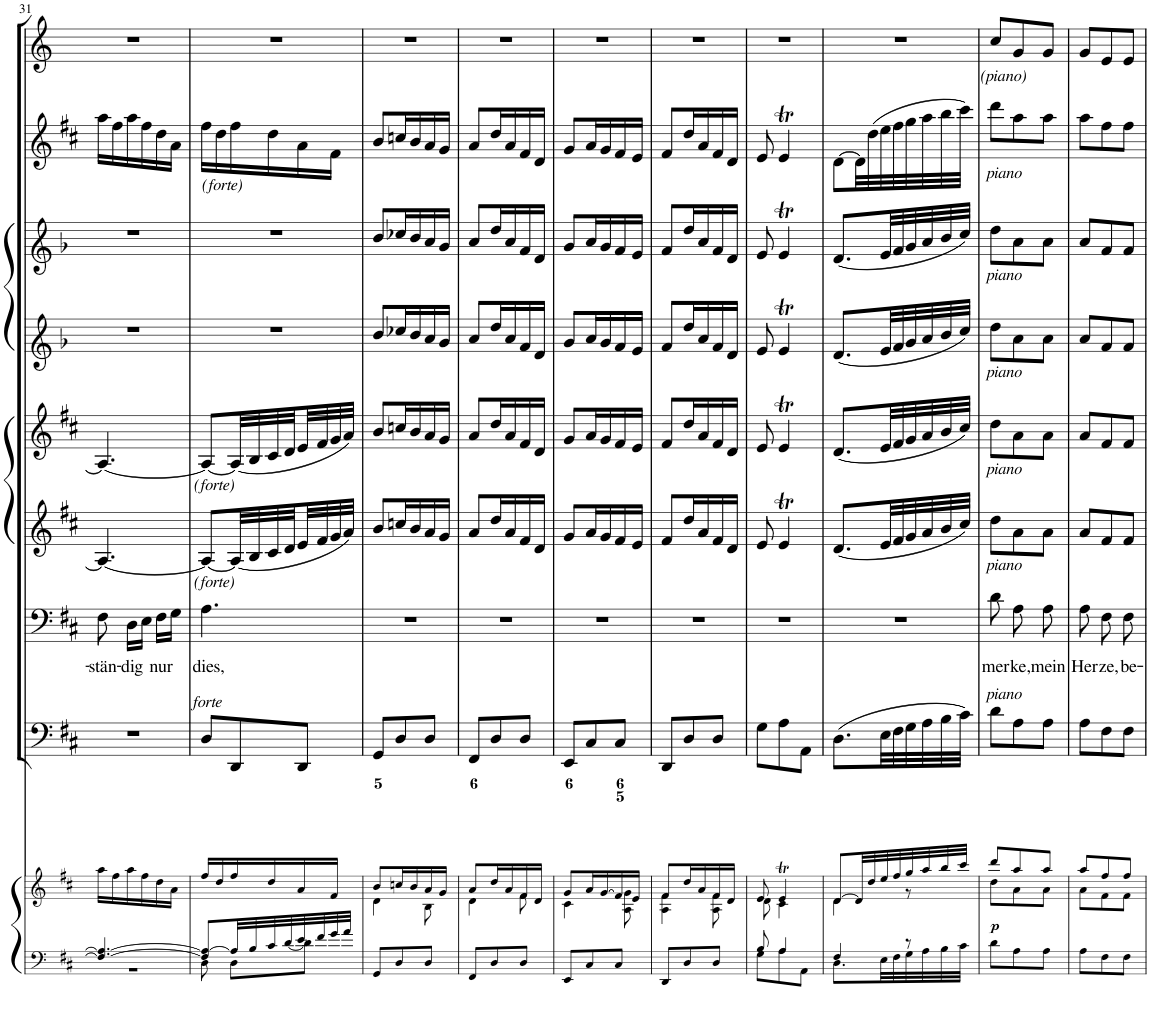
**kern	**kern	**dynam	**kern	**dynam	**kern	**text	**kern	**dynam	**kern	**dynam	**kern	**dynam	**kern	**dynam	**kern	**dynam	**kern	**dynam
*part9	*part9	*part9	*part8	*part8	*part7	*part7	*part6	*part6	*part5	*part5	*part4	*part4	*part3	*part3	*part2	*part2	*part1	*part1
*staff10	*staff9	*staff9/10	*staff8	*staff8	*staff7	*staff7	*staff6	*staff6	*staff5	*staff5	*staff4	*staff4	*staff3	*staff3	*staff2	*staff2	*staff1	*staff1
*I"Piano reduction	*	*	*I"Continuo	*	*I"Basso	*	*I"Violino II	*	*I"Violino I	*	*I"Oboe d'amore II	*	*I"Oboe d'amore I	*	*I"Flauto traverso	*	*I"Tromba	*
*I'Pno	*	*	*	*	*	*	*I'Vln	*	*I'Vln	*	*	*	*	*	*I'Fl	*	*	*
!!LO:PB:g=z
*clefF4	*clefG2	*	*clefF4	*	*clefF4	*	*clefG2	*	*clefG2	*	*clefG1	*	*clefG1	*	*clefG2	*	*clefG2	*
*	*	*	*	*	*	*	*	*	*	*	*Trd2c3	*	*Trd2c3	*	*	*	*Trd-1c-2	*
*k[f#c#]	*k[f#c#]	*	*k[f#c#]	*	*k[f#c#]	*	*k[f#c#]	*	*k[f#c#]	*	*k[b-]	*	*k[b-]	*	*k[f#c#]	*	*k[]	*
*M3/8	*M3/8	*	*M3/8	*	*M3/8	*	*M3/8	*	*M3/8	*	*M3/8	*	*M3/8	*	*M3/8	*	*M3/8	*
=31	=31	=31	=31	=31	=31	=31	=31	=31	=31	=31	=31	=31	=31	=31	=31	=31	=31	=31
*^	*	*	*	*	*	*	*	*	*	*	*	*	*	*	*	*	*	*
!	!	!	!	!	!	!	!LO:LY:b	!	!	!	!	!	!	!	!	!	!	!	!
4.F#/_ 4.A/_	4.r	16aa\LL	.	4.r	.	8F#\	-stän-	4.A/_	.	4.A/_	.	4.r	.	4.r	.	16aa\LL	.	4.r	.
.	.	16ff#\	.	.	.	.	.	.	.	.	.	.	.	.	.	16ff#\	.	.	.
!	!	!	!	!	!	!	!LO:LY:b	!	!	!	!	!	!	!	!	!	!	!	!
.	.	16aa\	.	.	.	16D\LL	-dig	.	.	.	.	.	.	.	.	16aa\	.	.	.
.	.	16ff#\	.	.	.	16E\JJ	.	.	.	.	.	.	.	.	.	16ff#\	.	.	.
!	!	!	!	!	!	!	!LO:LY:b	!	!	!	!	!	!	!	!	!	!	!	!
.	.	16dd\	.	.	.	16F#\LL	nur	.	.	.	.	.	.	.	.	16dd\	.	.	.
.	.	16a\JJ	.	.	.	16G\JJ	.	.	.	.	.	.	.	.	.	16a\JJ	.	.	.
=32	=32	=32	=32	=32	=32	=32	=32	=32	=32	=32	=32	=32	=32	=32	=32	=32	=32	=32	=32
!	!	!	!	!	!LO:DY:a	!	!LO:LY:b	!	!LO:DY:b	!	!LO:DY:b	!	!	!	!	!	!LO:DY:b	!	!
8F#/] 8A/_L	8D\	16ff#/LL	.	8D/L	other-dynamics	4.A\	dies,	8A/L_	other-dynamics	8A/L_	other-dynamics	4.r	.	4.r	.	16ff#\LL	other-dynamics	4.r	.
.	.	16dd/	.	.	.	.	.	.	.	.	.	.	.	.	.	16dd\	.	.	.
32A/LL]	8D\L	16ff#/	.	8DD/	.	.	.	(32A/LL]	.	(32A/LL]	.	.	.	.	.	16ff#\	.	.	.
32B/	.	.	.	.	.	.	.	32B/	.	32B/	.	.	.	.	.	.	.	.	.
32c#/	.	16dd/	.	.	.	.	.	32c#/	.	32c#/	.	.	.	.	.	16dd\	.	.	.
[<32d/	.	.	.	.	.	.	.	32d/	.	32d/	.	.	.	.	.	.	.	.	.
32e/	8d\J]	16a/	.	8DD/J	.	.	.	32e/	.	32e/	.	.	.	.	.	16a\	.	.	.
32f#/	.	.	.	.	.	.	.	32f#/	.	32f#/	.	.	.	.	.	.	.	.	.
32g/	.	16f#/JJ	.	.	.	.	.	32g/	.	32g/	.	.	.	.	.	16f#\JJ	.	.	.
32a/JJJ	.	.	.	.	.	.	.	32a/JJJ)	.	32a/JJJ)	.	.	.	.	.	.	.	.	.
*v	*v	*	*	*	*	*	*	*	*	*	*	*	*	*	*	*	*	*	*
=33	=33	=33	=33	=33	=33	=33	=33	=33	=33	=33	=33	=33	=33	=33	=33	=33	=33	=33
*	*^	*	*	*	*	*	*	*	*	*	*	*	*	*	*	*	*	*
8GG/L	8b/L	4d\	.	8GG/L	.	4.r	.	8b/L	.	8b/L	.	8dd/L	.	8dd/L	.	8b/L	.	4.r	.
8D/	16ccn/L	.	.	8D/	.	.	.	16ccn/L	.	16ccn/L	.	16ee-X/L	.	16ee-X/L	.	16ccn/L	.	.	.
.	16b/	.	.	.	.	.	.	16b/	.	16b/	.	16dd/	.	16dd/	.	16b/	.	.	.
8D/J	16a/	8B\	.	8D/J	.	.	.	16a/	.	16a/	.	16cc/	.	16cc/	.	16a/	.	.	.
.	16g/JJ	.	.	.	.	.	.	16g/JJ	.	16g/JJ	.	16b-/JJ	.	16b-/JJ	.	16g/JJ	.	.	.
=34	=34	=34	=34	=34	=34	=34	=34	=34	=34	=34	=34	=34	=34	=34	=34	=34	=34	=34	=34
8FF#/L	8a/L	4d\	.	8FF#/L	.	4.r	.	8a/L	.	8a/L	.	8cc/L	.	8cc/L	.	8a/L	.	4.r	.
8D/	16dd/L	.	.	8D/	.	.	.	16dd/L	.	16dd/L	.	16ff/L	.	16ff/L	.	16dd/L	.	.	.
.	16a/	.	.	.	.	.	.	16a/	.	16a/	.	16cc/	.	16cc/	.	16a/	.	.	.
8D/J	16f#/	8f#\	.	8D/J	.	.	.	16f#/	.	16f#/	.	16a/	.	16a/	.	16f#/	.	.	.
.	16d/JJ	.	.	.	.	.	.	16d/JJ	.	16d/JJ	.	16f/JJ	.	16f/JJ	.	16d/JJ	.	.	.
=35	=35	=35	=35	=35	=35	=35	=35	=35	=35	=35	=35	=35	=35	=35	=35	=35	=35	=35	=35
8EE/L	8g/L	4c#\	.	8EE/L	.	4.r	.	8g/L	.	8g/L	.	8b-/L	.	8b-/L	.	8g/L	.	4.r	.
8C#/	16a/L	.	.	8C#/	.	.	.	16a/L	.	16a/L	.	16cc/L	.	16cc/L	.	16a/L	.	.	.
.	[16g/	.	.	.	.	.	.	16g/	.	16g/	.	16b-/	.	16b-/	.	16g/	.	.	.
8C#/J	16f#/	8A\ 8g\]	.	8C#/J	.	.	.	16f#/	.	16f#/	.	16a/	.	16a/	.	16f#/	.	.	.
.	16e/JJ	.	.	.	.	.	.	16e/JJ	.	16e/JJ	.	16g/JJ	.	16g/JJ	.	16e/JJ	.	.	.
=36	=36	=36	=36	=36	=36	=36	=36	=36	=36	=36	=36	=36	=36	=36	=36	=36	=36	=36	=36
8DD/L	8f#/L	4A\ 4f#\	.	8DD/L	.	4.r	.	8f#/L	.	8f#/L	.	8a/L	.	8a/L	.	8f#/L	.	4.r	.
8D/	16dd/L	.	.	8D/	.	.	.	16dd/L	.	16dd/L	.	16ff/L	.	16ff/L	.	16dd/L	.	.	.
.	16a/	.	.	.	.	.	.	16a/	.	16a/	.	16cc/	.	16cc/	.	16a/	.	.	.
8D/J	16f#/	8A\ 8f#\	.	8D/J	.	.	.	16f#/	.	16f#/	.	16a/	.	16a/	.	16f#/	.	.	.
.	16d/JJ	.	.	.	.	.	.	16d/JJ	.	16d/JJ	.	16f/JJ	.	16f/JJ	.	16d/JJ	.	.	.
=37	=37	=37	=37	=37	=37	=37	=37	=37	=37	=37	=37	=37	=37	=37	=37	=37	=37	=37	=37
*^	*	*	*	*	*	*	*	*	*	*	*	*	*	*	*	*	*	*	*
8B/	8G\L	8e/	8d\	.	8G\L	.	4.r	.	8e/	.	8e/	.	8g/	.	8g/	.	8e/	.	4.r	.
4A/	8A\	4eT/	4c#\	.	8A\	.	.	.	4eT/	.	4eT/	.	4gT/	.	4gT/	.	4eT/	.	.	.
.	8AA\J	.	.	.	8AA\J	.	.	.	.	.	.	.	.	.	.	.	.	.	.	.
=38	=38	=38	=38	=38	=38	=38	=38	=38	=38	=38	=38	=38	=38	=38	=38	=38	=38	=38	=38	=38
4F#/	8.D\L	[8d/L	4d\	.	(8.D\L	.	4.r	.	(8.d/L	.	(8.d/L	.	(8.f/L	.	(8.f/L	.	[8d\L	.	4.r	.
.	.	32d/LL]	.	.	.	.	.	.	.	.	.	.	.	.	.	.	32d\LL]	.	.	.
.	.	32dd/	.	.	.	.	.	.	.	.	.	.	.	.	.	.	(32dd\	.	.	.
.	32E\LL	32ee/	.	.	32E\LL	.	.	.	32e/LL	.	32e/LL	.	32g/LL	.	32g/LL	.	32ee\	.	.	.
.	32F#\	32ff#/	.	.	32F#\	.	.	.	32f#/	.	32f#/	.	32a/	.	32a/	.	32ff#\	.	.	.
8r	32G\	32gg/	8r	.	32G\	.	.	.	32g/	.	32g/	.	32b-/	.	32b-/	.	32gg\	.	.	.
.	32A\	32aa/	.	.	32A\	.	.	.	32a/	.	32a/	.	32cc/	.	32cc/	.	32aa\	.	.	.
.	32B\	32bb/	.	.	32B\	.	.	.	32b/	.	32b/	.	32dd/	.	32dd/	.	32bb\	.	.	.
.	32c#\JJJ	32ccc#/JJJ	.	.	32c#\JJJ)	.	.	.	32cc#/JJJ)	.	32cc#/JJJ)	.	32ee/JJJ)	.	32ee/JJJ)	.	32ccc#\JJJ)	.	.	.
=39	=39	=39	=39	=39	=39	=39	=39	=39	=39	=39	=39	=39	=39	=39	=39	=39	=39	=39	=39	=39
!	!	!	!	!LO:DY:b	!	!LO:DY:a	!	!LO:LY:b	!	!LO:DY:b	!	!LO:DY:b	!	!LO:DY:b	!	!LO:DY:b	!	!LO:DY:b	!	!LO:DY:b
*v	*v	*	*	*	*	*	*	*	*	*	*	*	*	*	*	*	*	*	*	*
8d\L	8ddd/L	8dd\L	p	8d\L	other-dynamics	8d\	mer-	8dd\L	other-dynamics	8dd\L	other-dynamics	8ff\L	other-dynamics	8ff\L	other-dynamics	8ddd\L	other-dynamics	8cc/L	other-dynamics
!	!	!	!	!	!	!	!LO:LY:b	!	!	!	!	!	!	!	!	!	!	!	!
8A\	8aa/	8a\	.	8A\	.	8A\	-ke,	8a\	.	8a\	.	8cc\	.	8cc\	.	8aa\	.	8g/	.
!	!	!	!	!	!	!	!LO:LY:b	!	!	!	!	!	!	!	!	!	!	!	!
8A\J	8aa/J	8a\J	.	8A\J	.	8A\	mein	8a\J	.	8a\J	.	8cc\J	.	8cc\J	.	8aa\J	.	8g/J	.
=40	=40	=40	=40	=40	=40	=40	=40	=40	=40	=40	=40	=40	=40	=40	=40	=40	=40	=40	=40
!	!	!	!	!	!	!	!LO:LY:b	!	!	!	!	!	!	!	!	!	!	!	!
8A\L	8aa/L	8a\L	.	8A\L	.	8A\	Her-	8a/L	.	8a/L	.	8cc/L	.	8cc/L	.	8aa\L	.	8g/L	.
!	!	!	!	!	!	!	!LO:LY:b	!	!	!	!	!	!	!	!	!	!	!	!
8F#\	8ff#/	8f#\	.	8F#\	.	8F#\	-ze,	8f#/	.	8f#/	.	8a/	.	8a/	.	8ff#\	.	8e/	.
!	!	!	!	!	!	!	!LO:LY:b	!	!	!	!	!	!	!	!	!	!	!	!
8F#\J	8ff#/J	8f#\J	.	8F#\J	.	8F#\	be-	8f#/J	.	8f#/J	.	8a/J	.	8a/J	.	8ff#\J	.	8e/J	.
*	*v	*v	*	*	*	*	*	*	*	*	*	*	*	*	*	*	*	*	*
=	=	=	=	=	=	=	=	=	=	=	=	=	=	=	=	=	=	=
*-	*-	*-	*-	*-	*-	*-	*-	*-	*-	*-	*-	*-	*-	*-	*-	*-	*-	*-
